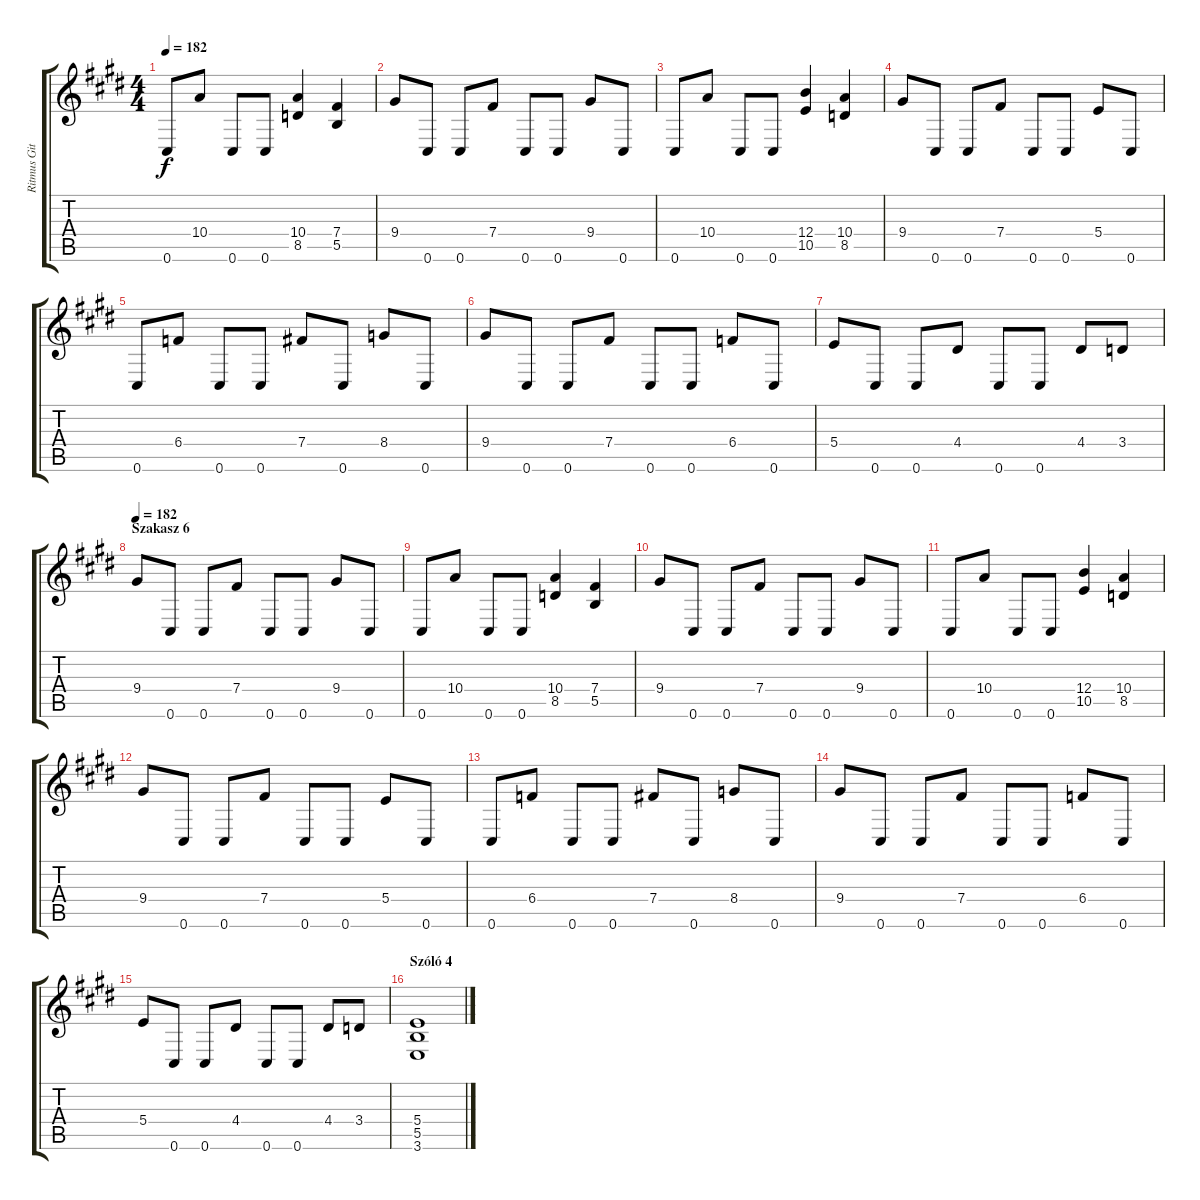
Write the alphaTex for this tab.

\track ("Ritmus Gitár 2" "Ritmus Git") {instrument distortionguitar}
\staff {score tabs}
\tuning (Db4 Ab3 E3 B2 Gb2 Db2) {hide}
\ts (4 4)
\tempo 182
\clef g2
\ks c#minor
0.6.8{dy f} 10.4.8 0.6.8 0.6.8 (10.4 8.5).4 (7.4 5.5).4 |
9.4.8 0.6.8 0.6.8 7.4.8 0.6.8 0.6.8 9.4.8 0.6.8 |
0.6.8 10.4.8 0.6.8 0.6.8 (12.4 10.5).4 (10.4 8.5).4 |
9.4.8 0.6.8 0.6.8 7.4.8 0.6.8 0.6.8 5.4.8 0.6.8 |
0.6.8 6.4.8 0.6.8 0.6.8 7.4.8 0.6.8 8.4.8 0.6.8 |
9.4.8 0.6.8 0.6.8 7.4.8 0.6.8 0.6.8 6.4.8 0.6.8 |
5.4.8 0.6.8 0.6.8 4.4.8 0.6.8 0.6.8 4.4.8 3.4.8 |
\section ("" "Szakasz 6")
\tempo 182
9.4.8 0.6.8 0.6.8 7.4.8 0.6.8 0.6.8 9.4.8 0.6.8 |
0.6.8 10.4.8 0.6.8 0.6.8 (10.4 8.5).4 (7.4 5.5).4 |
9.4.8 0.6.8 0.6.8 7.4.8 0.6.8 0.6.8 9.4.8 0.6.8 |
0.6.8 10.4.8 0.6.8 0.6.8 (12.4 10.5).4 (10.4 8.5).4 |
9.4.8 0.6.8 0.6.8 7.4.8 0.6.8 0.6.8 5.4.8 0.6.8 |
0.6.8 6.4.8 0.6.8 0.6.8 7.4.8 0.6.8 8.4.8 0.6.8 |
9.4.8 0.6.8 0.6.8 7.4.8 0.6.8 0.6.8 6.4.8 0.6.8 |
5.4.8 0.6.8 0.6.8 4.4.8 0.6.8 0.6.8 4.4.8 3.4.8 |
\section ("" "Szóló 4")
(5.4 5.5 3.6).1
